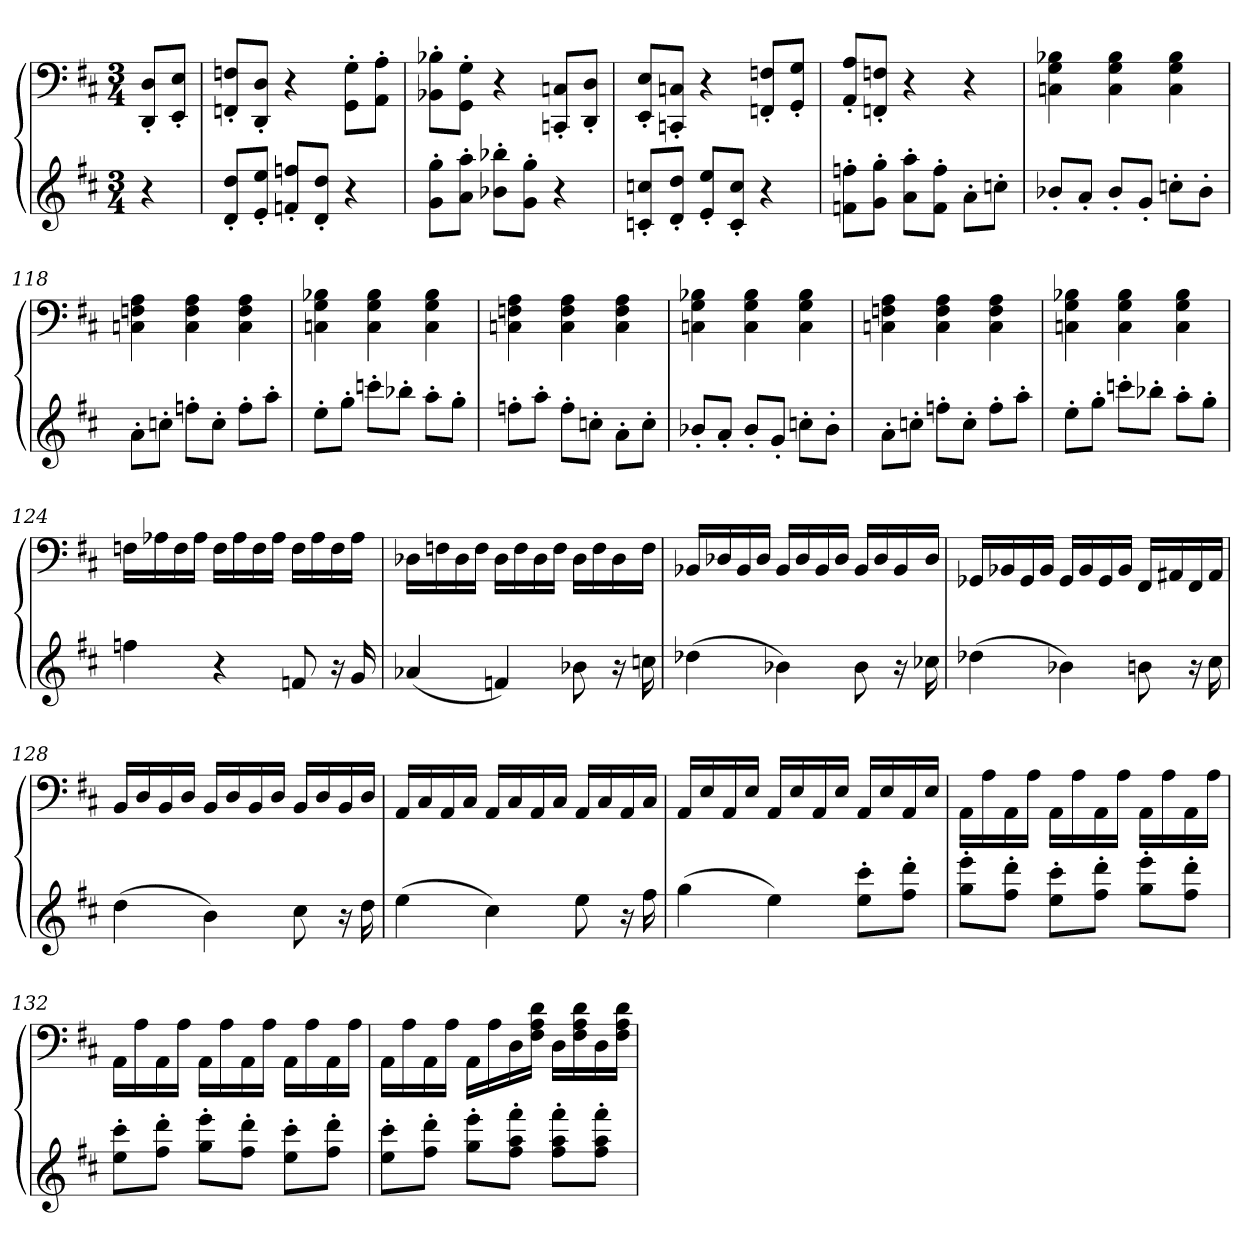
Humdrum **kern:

**kern	**kern
*part1	*part1
*staff2	*staff1
*clefG2	*clefF4
*k[f#c#]	*k[f#c#]
*D:	*D:
*M3/4	*M3/4
=	=
4r	8DD' 8D'L
.	8EE' 8E'J
=113	=113
8d' 8dd'L	8FFn' 8Fn'L
8e' 8ee'J	8DD' 8D'J
8fn' 8ffn'L	4r
8d' 8dd'J	.
4r	8GG' 8G'L
.	8AA' 8A'J
=114	=114
8g' 8gg'L	8BB-X' 8B-X'L
8a' 8aa'J	8GG' 8G'J
8b-X' 8bb-X'L	4r
8g' 8gg'J	.
4r	8CCn' 8Cn'L
.	8DD' 8D'J
=115	=115
8cn' 8ccn'L	8EE' 8E'L
8d' 8dd'J	8CCn' 8Cn'J
8e' 8ee'L	4r
8c' 8cc'J	.
4r	8FFn' 8Fn'L
.	8GG' 8G'J
=116	=116
8fn' 8ffn'L	8AA' 8A'L
8g' 8gg'J	8FFn' 8Fn'J
8a' 8aa'L	4r
8f' 8ff'J	.
8a'L	4r
8ccn'J	.
=117	=117
8b-X'L	4Cn 4G 4B-X
8a'J	.
8b-'L	4C 4G 4B-
8g'J	.
8ccn'L	4C 4G 4B-
8b-'J	.
=118	=118
8a'L	4Cn 4Fn 4A
8ccn'J	.
8ffn'L	4C 4F 4A
8cc'J	.
8ff'L	4C 4F 4A
8aa'J	.
=119	=119
8ee'L	4Cn 4G 4B-X
8gg'J	.
8cccn'L	4C 4G 4B-
8bb-X'J	.
8aa'L	4C 4G 4B-
8gg'J	.
=120	=120
8ffn'L	4Cn 4Fn 4A
8aa'J	.
8ff'L	4C 4F 4A
8ccn'J	.
8a'L	4C 4F 4A
8cc'J	.
=121	=121
8b-X'L	4Cn 4G 4B-X
8a'J	.
8b-'L	4C 4G 4B-
8g'J	.
8ccn'L	4C 4G 4B-
8b-'J	.
=122	=122
8a'L	4Cn 4Fn 4A
8ccn'J	.
8ffn'L	4C 4F 4A
8cc'J	.
8ff'L	4C 4F 4A
8aa'J	.
=123	=123
8ee'L	4Cn 4G 4B-X
8gg'J	.
8cccn'L	4C 4G 4B-
8bb-X'J	.
8aa'L	4C 4G 4B-
8gg'J	.
=124	=124
4ffn	16FnLL
.	16A-X
.	16F
.	16A-JJ
4r	16FLL
.	16A-
.	16F
.	16A-JJ
8fn	16FLL
.	16A-
16r	16F
16g	16A-JJ
=125	=125
(4a-X	16D-XLL
.	16Fn
.	16D-
.	16FJJ
4fn)	16D-LL
.	16F
.	16D-
.	16FJJ
8b-X	16D-LL
.	16F
16r	16D-
16ccn	16FJJ
=126	=126
(4dd-X	16BB-XLL
.	16D-X
.	16BB-
.	16D-JJ
4b-X)	16BB-LL
.	16D-
.	16BB-
.	16D-JJ
8b-	16BB-LL
.	16D-
16r	16BB-
16cc-X	16D-JJ
=127	=127
(4dd-X	16GG-XLL
.	16BB-X
.	16GG-
.	16BB-JJ
4b-X)	16GG-LL
.	16BB-
.	16GG-
.	16BB-JJ
8bn	16FF#LL
.	16AA#X
16r	16FF#
16cc#	16AA#JJ
=128	=128
(4dd	16BBLL
.	16D
.	16BB
.	16DJJ
4b)	16BBLL
.	16D
.	16BB
.	16DJJ
8cc#	16BBLL
.	16D
16r	16BB
16dd	16DJJ
=129	=129
(4ee	16AALL
.	16C#
.	16AA
.	16C#JJ
4cc#)	16AALL
.	16C#
.	16AA
.	16C#JJ
8ee	16AALL
.	16C#
16r	16AA
16ff#	16C#JJ
=130	=130
(4gg	16AALL
.	16E
.	16AA
.	16EJJ
4ee)	16AALL
.	16E
.	16AA
.	16EJJ
8ee' 8ccc#'L	16AALL
.	16E
8ff#' 8ddd'J	16AA
.	16EJJ
=131	=131
8gg' 8eee'L	16AALL
.	16A
8ff#' 8ddd'J	16AA
.	16AJJ
8ee' 8ccc#'L	16AALL
.	16A
8ff#' 8ddd'J	16AA
.	16AJJ
8gg' 8eee'L	16AALL
.	16A
8ff#' 8ddd'J	16AA
.	16AJJ
=132	=132
8ee' 8ccc#'L	16AALL
.	16A
8ff#' 8ddd'J	16AA
.	16AJJ
8gg' 8eee'L	16AALL
.	16A
8ff#' 8ddd'J	16AA
.	16AJJ
8ee' 8ccc#'L	16AALL
.	16A
8ff#' 8ddd'J	16AA
.	16AJJ
=133	=133
8ee' 8ccc#'L	16AALL
.	16A
8ff#' 8ddd'J	16AA
.	16AJJ
8gg' 8eee'L	16AALL
.	16A
8ff#' 8aa' 8fff#'J	16D
.	16F# 16A 16dJJ
8ff#' 8aa' 8fff#'L	16DLL
.	16F# 16A 16d
8ff#' 8aa' 8fff#'J	16D
.	16F# 16A 16dJJ
=	=
*-	*-
